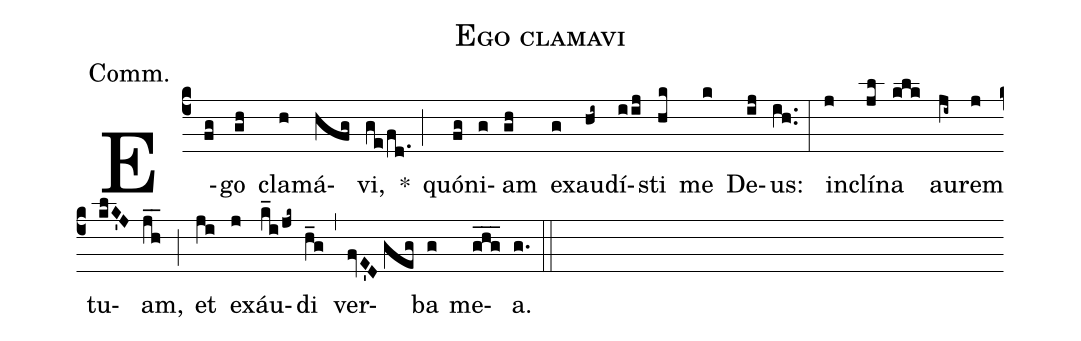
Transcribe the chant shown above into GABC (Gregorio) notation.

name:Ego clamavi;
annotation:Comm.;
mode:8;
office-part:Communion;
%%
(c4) E-(fg)go(gh) cla(h)má(hfg)vi,(ge!/fd.) *(;)
quó(fg)ni(g)am(gh) ex(g)au(hi~)dí-(iij)sti(hk) me(k) De(ij)us:(ih..) (:)
in(j)clí(jl)na(klk) au(ji~)rem(j) tu(klK'J)am,(jh__) (;)
et(ji) ex(j)áu(k_i!/jk~)di(h_g) (,)
ver(fvE'D!//geg)ba(g) me(ghg___)a.(g.) (::)
